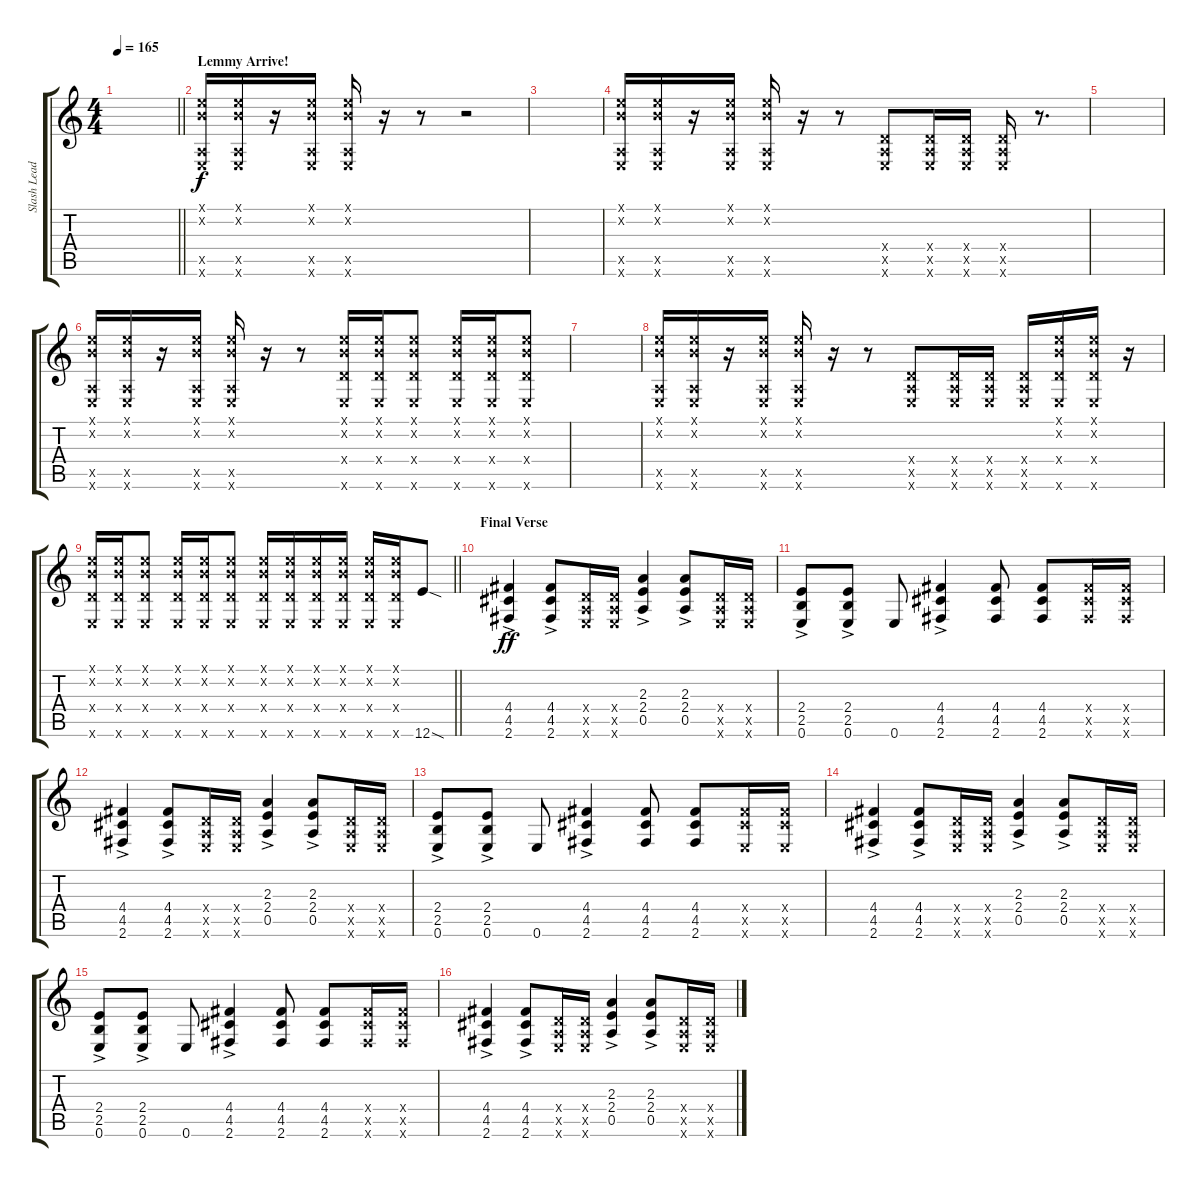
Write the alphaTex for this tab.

\track ("Slash Lead Guitar" "Slash Lead") {instrument overdrivenguitar}
\staff {score tabs}
\tuning (E4 B3 G3 D3 A2 E2) {hide}
\ts (4 4)
\tempo 165
\clef g2
\barLineRight lightlight
\ks c
|
\section ("" "Lemmy Arrive!")
(0.1{x} 0.2{x} 0.5{x} 0.6{x}).16 (0.1{x} 0.2{x} 0.5{x} 0.6{x}).16 r.16 (0.1{x} 0.2{x} 0.5{x} 0.6{x}).16 (0.1{x} 0.2{x} 0.5{x} 0.6{x}).16 r.16 r.8 r.2 |
|
(0.1{x} 0.2{x} 0.5{x} 0.6{x}).16 (0.1{x} 0.2{x} 0.5{x} 0.6{x}).16 r.16 (0.1{x} 0.2{x} 0.5{x} 0.6{x}).16 (0.1{x} 0.2{x} 0.5{x} 0.6{x}).16 r.16 r.8 (0.4{x} 0.5{x} 0.6{x}).8 (0.4{x} 0.5{x} 0.6{x}).16 (0.4{x} 0.5{x} 0.6{x}).16 (0.4{x} 0.5{x} 0.6{x}).16 r.8{d} |
|
(0.1{x} 0.2{x} 0.5{x} 0.6{x}).16 (0.1{x} 0.2{x} 0.5{x} 0.6{x}).16 r.16 (0.1{x} 0.2{x} 0.5{x} 0.6{x}).16 (0.1{x} 0.2{x} 0.5{x} 0.6{x}).16 r.16 r.8 (0.1{x} 0.2{x} 0.4{x} 0.6{x}).16 (0.1{x} 0.2{x} 0.4{x} 0.6{x}).16 (0.1{x} 0.2{x} 0.4{x} 0.6{x}).8 (0.1{x} 0.2{x} 0.4{x} 0.6{x}).16 (0.1{x} 0.2{x} 0.4{x} 0.6{x}).16 (0.1{x} 0.2{x} 0.4{x} 0.6{x}).8 |
|
(0.1{x} 0.2{x} 0.5{x} 0.6{x}).16 (0.1{x} 0.2{x} 0.5{x} 0.6{x}).16 r.16 (0.1{x} 0.2{x} 0.5{x} 0.6{x}).16 (0.1{x} 0.2{x} 0.5{x} 0.6{x}).16 r.16 r.8 (0.4{x} 0.5{x} 0.6{x}).8 (0.4{x} 0.5{x} 0.6{x}).16 (0.4{x} 0.5{x} 0.6{x}).16 (0.4{x} 0.5{x} 0.6{x}).16 (0.1{x} 0.2{x} 0.4{x} 0.6{x}).16 (0.1{x} 0.2{x} 0.4{x} 0.6{x}).16 r.16 |
\barLineRight lightlight
(0.1{x} 0.2{x} 0.4{x} 0.6{x}).16 (0.1{x} 0.2{x} 0.4{x} 0.6{x}).16 (0.1{x} 0.2{x} 0.4{x} 0.6{x}).8 (0.1{x} 0.2{x} 0.4{x} 0.6{x}).16 (0.1{x} 0.2{x} 0.4{x} 0.6{x}).16 (0.1{x} 0.2{x} 0.4{x} 0.6{x}).8 (0.1{x} 0.2{x} 0.4{x} 0.6{x}).16 (0.1{x} 0.2{x} 0.4{x} 0.6{x}).16 (0.1{x} 0.2{x} 0.4{x} 0.6{x}).16 (0.1{x} 0.2{x} 0.4{x} 0.6{x}).16 (0.1{x} 0.2{x} 0.4{x} 0.6{x}).16 (0.1{x} 0.2{x} 0.4{x} 0.6{x}).16 12.6{sod}.8 |
\section ("" "Final Verse")
(4.4 4.5{ac} 2.6{ac}).4{dy ff} (4.4 4.5{ac} 2.6{ac}).8 (0.4{x} 0.5{x} 0.6{x}).16 (0.4{x} 0.5{x} 0.6{x}).16 (2.3{ac} 2.4{ac} 0.5{ac}).4 (2.3{ac} 2.4{ac} 0.5{ac}).8 (0.4{x} 0.5{x} 0.6{x}).16 (0.4{x} 0.5{x} 0.6{x}).16 |
(2.4 2.5{ac} 0.6{ac}).8 (2.4 2.5{ac} 0.6{ac}).8 0.6.8 (4.4 4.5{ac} 2.6{ac}).4 (4.4 4.5 2.6).8 (4.4 4.5 2.6).8 (4.4{x} 4.5{x} 2.6{x}).16 (4.4{x} 4.5{x} 2.6{x}).16 |
(4.4 4.5{ac} 2.6{ac}).4 (4.4 4.5{ac} 2.6{ac}).8 (0.4{x} 0.5{x} 0.6{x}).16 (0.4{x} 0.5{x} 0.6{x}).16 (2.3{ac} 2.4{ac} 0.5{ac}).4 (2.3{ac} 2.4{ac} 0.5{ac}).8 (0.4{x} 0.5{x} 0.6{x}).16 (0.4{x} 0.5{x} 0.6{x}).16 |
(2.4 2.5{ac} 0.6{ac}).8 (2.4 2.5{ac} 0.6{ac}).8 0.6.8 (4.4 4.5{ac} 2.6{ac}).4 (4.4 4.5 2.6).8 (4.4 4.5 2.6).8 (4.4{x} 4.5{x} 0.6{x}).16 (4.4{x} 4.5{x} 0.6{x}).16 |
(4.4 4.5{ac} 2.6{ac}).4 (4.4 4.5{ac} 2.6{ac}).8 (0.4{x} 0.5{x} 0.6{x}).16 (0.4{x} 0.5{x} 0.6{x}).16 (2.3{ac} 2.4{ac} 0.5{ac}).4 (2.3{ac} 2.4{ac} 0.5{ac}).8 (0.4{x} 0.5{x} 0.6{x}).16 (0.4{x} 0.5{x} 0.6{x}).16 |
(2.4 2.5{ac} 0.6{ac}).8 (2.4 2.5{ac} 0.6{ac}).8 0.6.8 (4.4 4.5{ac} 2.6{ac}).4 (4.4 4.5 2.6).8 (4.4 4.5 2.6).8 (4.4{x} 4.5{x} 2.6{x}).16 (4.4{x} 4.5{x} 2.6{x}).16 |
(4.4 4.5{ac} 2.6{ac}).4 (4.4 4.5{ac} 2.6{ac}).8 (0.4{x} 0.5{x} 0.6{x}).16 (0.4{x} 0.5{x} 0.6{x}).16 (2.3{ac} 2.4{ac} 0.5{ac}).4 (2.3{ac} 2.4{ac} 0.5{ac}).8 (0.4{x} 0.5{x} 0.6{x}).16 (0.4{x} 0.5{x} 0.6{x}).16
